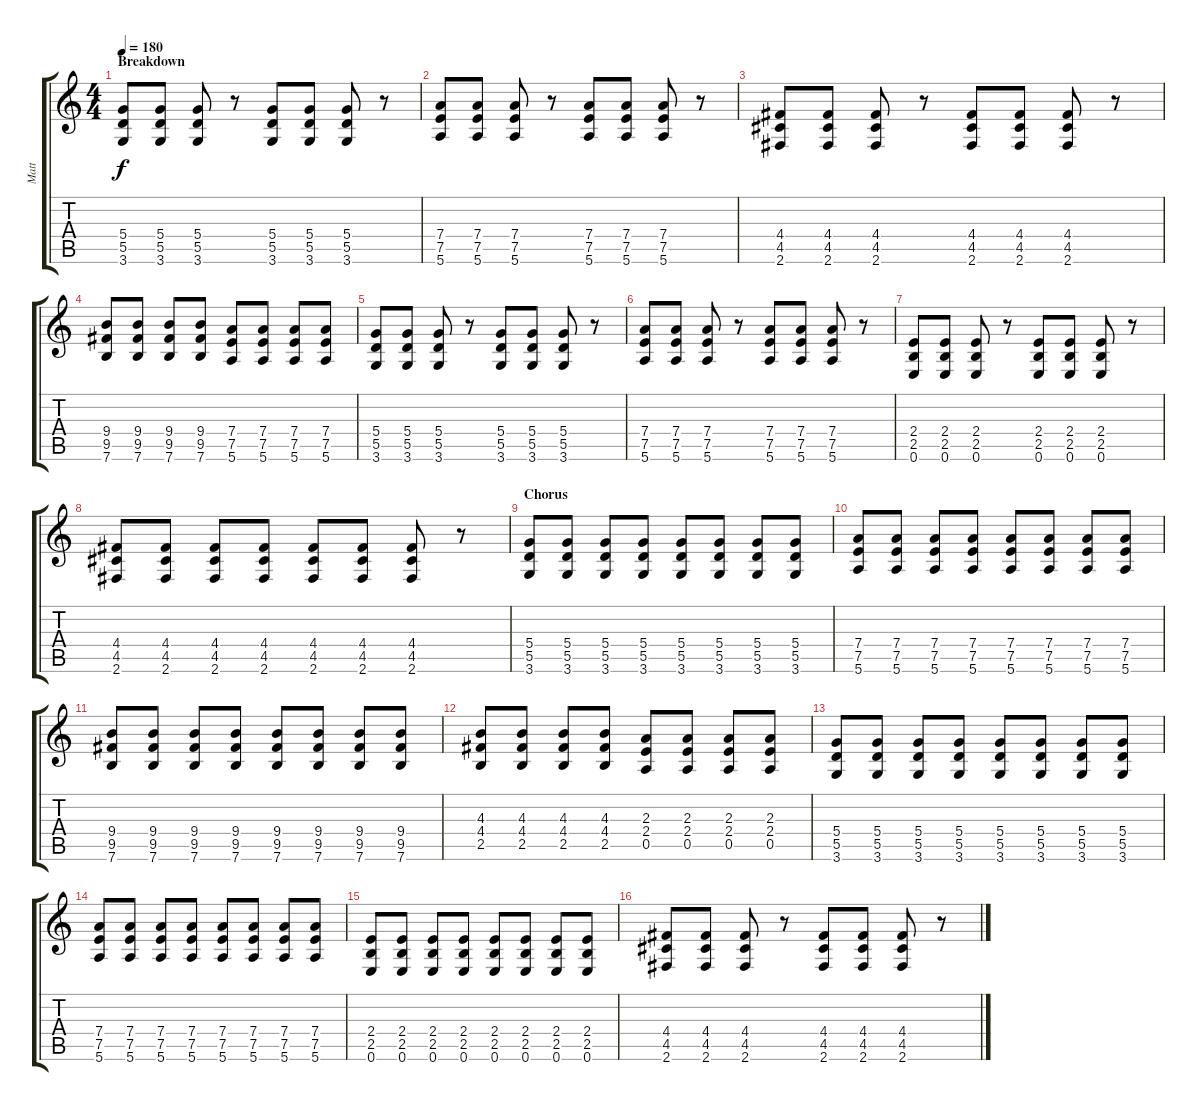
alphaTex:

\track ("Matt" "Matt") {instrument acousticguitarsteel}
\staff {score tabs}
\tuning (E4 B3 G3 D3 A2 E2) {hide}
\ts (4 4)
\section ("" "Breakdown")
\tempo 180
\clef g2
\ks c
(5.4 5.5 3.6).8{dy f volume 10 instrument distortionguitar} (5.4 5.5 3.6).8 (5.4 5.5 3.6).8 r.8 (5.4 5.5 3.6).8 (5.4 5.5 3.6).8 (5.4 5.5 3.6).8 r.8 |
(7.4 7.5 5.6).8 (7.4 7.5 5.6).8 (7.4 7.5 5.6).8 r.8 (7.4 7.5 5.6).8 (7.4 7.5 5.6).8 (7.4 7.5 5.6).8 r.8 |
(4.4 4.5 2.6).8 (4.4 4.5 2.6).8 (4.4 4.5 2.6).8 r.8 (4.4 4.5 2.6).8 (4.4 4.5 2.6).8 (4.4 4.5 2.6).8 r.8 |
(9.4 9.5 7.6).8 (9.4 9.5 7.6).8 (9.4 9.5 7.6).8 (9.4 9.5 7.6).8 (7.4 7.5 5.6).8 (7.4 7.5 5.6).8 (7.4 7.5 5.6).8 (7.4 7.5 5.6).8 |
(5.4 5.5 3.6).8 (5.4 5.5 3.6).8 (5.4 5.5 3.6).8 r.8 (5.4 5.5 3.6).8 (5.4 5.5 3.6).8 (5.4 5.5 3.6).8 r.8 |
(7.4 7.5 5.6).8 (7.4 7.5 5.6).8 (7.4 7.5 5.6).8 r.8 (7.4 7.5 5.6).8 (7.4 7.5 5.6).8 (7.4 7.5 5.6).8 r.8 |
(2.4 2.5 0.6).8 (2.4 2.5 0.6).8 (2.4 2.5 0.6).8 r.8 (2.4 2.5 0.6).8 (2.4 2.5 0.6).8 (2.4 2.5 0.6).8 r.8 |
(4.4 4.5 2.6).8 (4.4 4.5 2.6).8 (4.4 4.5 2.6).8 (4.4 4.5 2.6).8 (4.4 4.5 2.6).8 (4.4 4.5 2.6).8 (4.4 4.5 2.6).8 r.8 |
\section ("" "Chorus")
(5.4 5.5 3.6).8{volume 10 instrument distortionguitar} (5.4 5.5 3.6).8 (5.4 5.5 3.6).8 (5.4 5.5 3.6).8 (5.4 5.5 3.6).8 (5.4 5.5 3.6).8 (5.4 5.5 3.6).8 (5.4 5.5 3.6).8 |
(7.4 7.5 5.6).8 (7.4 7.5 5.6).8 (7.4 7.5 5.6).8 (7.4 7.5 5.6).8 (7.4 7.5 5.6).8 (7.4 7.5 5.6).8 (7.4 7.5 5.6).8 (7.4 7.5 5.6).8 |
(9.4 9.5 7.6).8 (9.4 9.5 7.6).8 (9.4 9.5 7.6).8 (9.4 9.5 7.6).8 (9.4 9.5 7.6).8 (9.4 9.5 7.6).8 (9.4 9.5 7.6).8 (9.4 9.5 7.6).8 |
(4.3 4.4 2.5).8 (4.3 4.4 2.5).8 (4.3 4.4 2.5).8 (4.3 4.4 2.5).8 (2.3 2.4 0.5).8 (2.3 2.4 0.5).8 (2.3 2.4 0.5).8 (2.3 2.4 0.5).8 |
(5.4 5.5 3.6).8 (5.4 5.5 3.6).8 (5.4 5.5 3.6).8 (5.4 5.5 3.6).8 (5.4 5.5 3.6).8 (5.4 5.5 3.6).8 (5.4 5.5 3.6).8 (5.4 5.5 3.6).8 |
(7.4 7.5 5.6).8 (7.4 7.5 5.6).8 (7.4 7.5 5.6).8 (7.4 7.5 5.6).8 (7.4 7.5 5.6).8 (7.4 7.5 5.6).8 (7.4 7.5 5.6).8 (7.4 7.5 5.6).8 |
(2.4 2.5 0.6).8 (2.4 2.5 0.6).8 (2.4 2.5 0.6).8 (2.4 2.5 0.6).8 (2.4 2.5 0.6).8 (2.4 2.5 0.6).8 (2.4 2.5 0.6).8 (2.4 2.5 0.6).8 |
(4.4 4.5 2.6).8 (4.4 4.5 2.6).8 (4.4 4.5 2.6).8 r.8 (4.4 4.5 2.6).8 (4.4 4.5 2.6).8 (4.4 4.5 2.6).8 r.8
